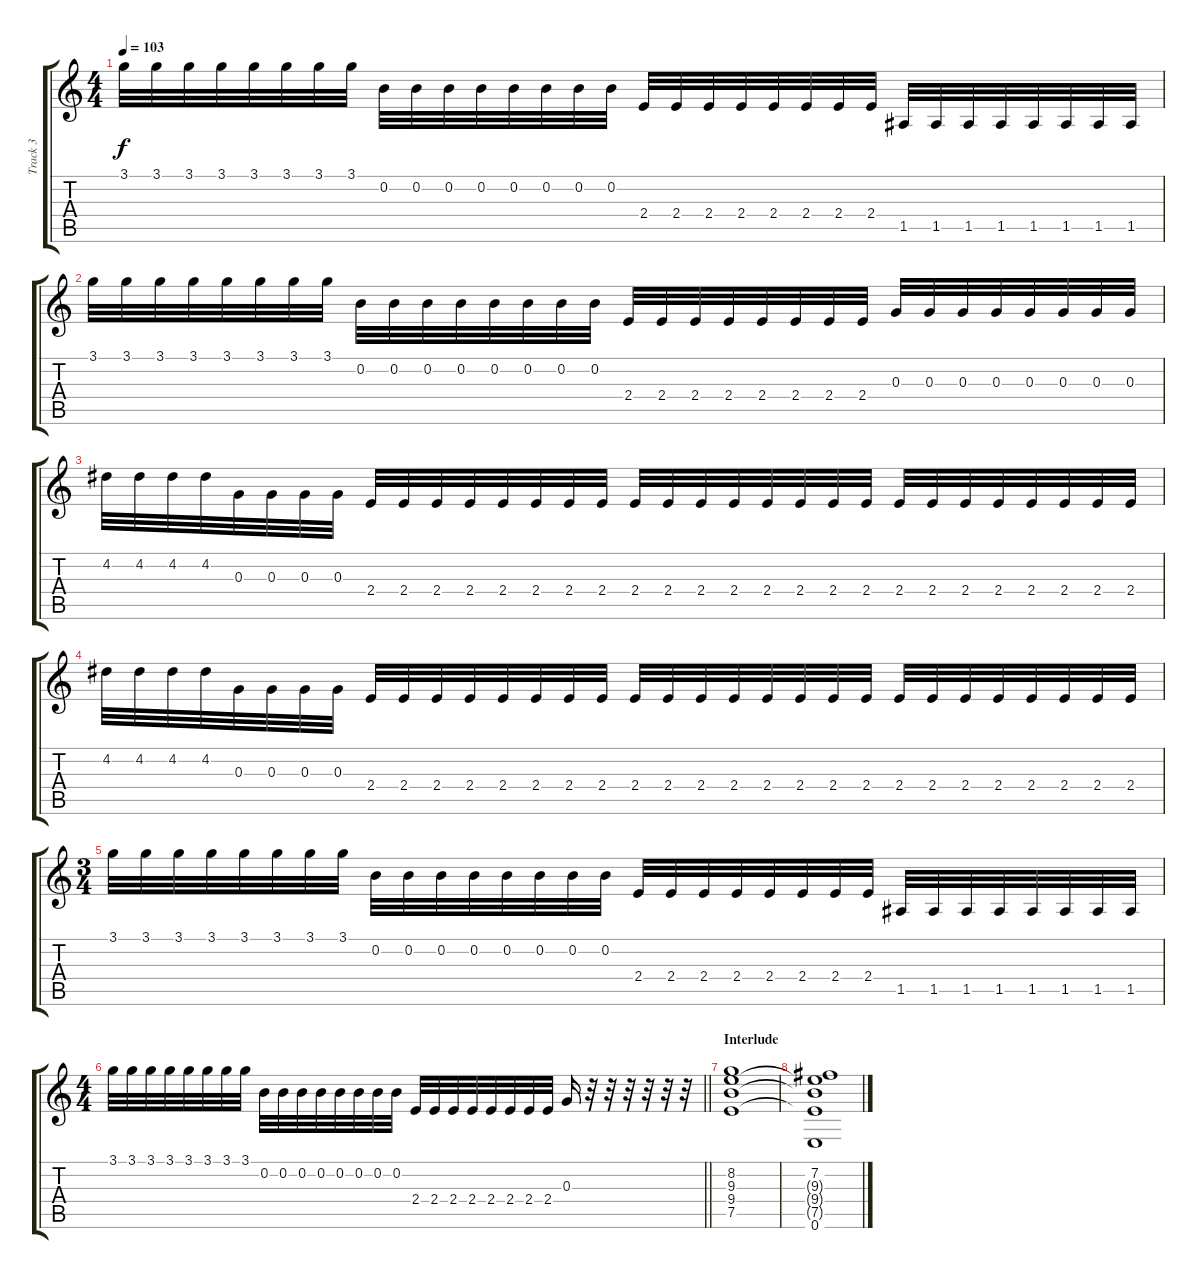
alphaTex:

\track ("Track 3" "Track 3") {instrument distortionguitar}
\staff {score tabs}
\tuning (E4 B3 G3 D3 A2 E2) {hide}
\ts (4 4)
\tempo 103
\clef g2
\ks c
3.1.32{dy f} 3.1.32 3.1.32 3.1.32 3.1.32 3.1.32 3.1.32 3.1.32 0.2.32 0.2.32 0.2.32 0.2.32 0.2.32 0.2.32 0.2.32 0.2.32 2.4.32 2.4.32 2.4.32 2.4.32 2.4.32 2.4.32 2.4.32 2.4.32 1.5.32 1.5.32 1.5.32 1.5.32 1.5.32 1.5.32 1.5.32 1.5.32 |
3.1.32 3.1.32 3.1.32 3.1.32 3.1.32 3.1.32 3.1.32 3.1.32 0.2.32 0.2.32 0.2.32 0.2.32 0.2.32 0.2.32 0.2.32 0.2.32 2.4.32 2.4.32 2.4.32 2.4.32 2.4.32 2.4.32 2.4.32 2.4.32 0.3.32 0.3.32 0.3.32 0.3.32 0.3.32 0.3.32 0.3.32 0.3.32 |
4.2.32 4.2.32 4.2.32 4.2.32 0.3.32 0.3.32 0.3.32 0.3.32 2.4.32 2.4.32 2.4.32 2.4.32 2.4.32 2.4.32 2.4.32 2.4.32 2.4.32 2.4.32 2.4.32 2.4.32 2.4.32 2.4.32 2.4.32 2.4.32 2.4.32 2.4.32 2.4.32 2.4.32 2.4.32 2.4.32 2.4.32 2.4.32 |
4.2.32 4.2.32 4.2.32 4.2.32 0.3.32 0.3.32 0.3.32 0.3.32 2.4.32 2.4.32 2.4.32 2.4.32 2.4.32 2.4.32 2.4.32 2.4.32 2.4.32 2.4.32 2.4.32 2.4.32 2.4.32 2.4.32 2.4.32 2.4.32 2.4.32 2.4.32 2.4.32 2.4.32 2.4.32 2.4.32 2.4.32 2.4.32 |
\ts (3 4)
3.1.32 3.1.32 3.1.32 3.1.32 3.1.32 3.1.32 3.1.32 3.1.32 0.2.32 0.2.32 0.2.32 0.2.32 0.2.32 0.2.32 0.2.32 0.2.32 2.4.32 2.4.32 2.4.32 2.4.32 2.4.32 2.4.32 2.4.32 2.4.32 1.5.32 1.5.32 1.5.32 1.5.32 1.5.32 1.5.32 1.5.32 1.5.32 |
\ts (4 4)
\barLineRight lightlight
3.1.32 3.1.32 3.1.32 3.1.32 3.1.32 3.1.32 3.1.32 3.1.32 0.2.32 0.2.32 0.2.32 0.2.32 0.2.32 0.2.32 0.2.32 0.2.32 2.4.32 2.4.32 2.4.32 2.4.32 2.4.32 2.4.32 2.4.32 2.4.32 0.3.16 r.32 r.32 r.32 r.32 r.32 r.32 |
\section ("" "Interlude")
(8.2 9.3 9.4 7.5).1 |
(7.2 9.3{t} 9.4{t} 7.5{t} 0.6).1
